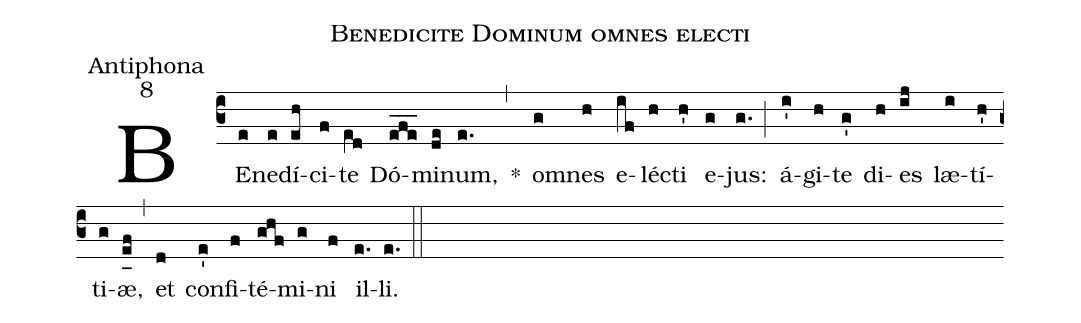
name:Benedicite Dominum omnes electi;
office-part:Antiphona;
mode:8;
%%
(c3) BE(e)ne(e)dí(eh)ci(f)te(e[ll:1]d) Dó(efe___)mi(de)num,(e.) *(,) o(g)mnes(h) e(if)lé(h)cti(h') e(g)jus:(g.) (;) á(i')gi(h)te(g') di(h)es(ij) læ(i)tí(h')ti(g)æ,(e_[uh:l]f) (,) et(d) con(e')fi(f)té(ghf)mi(g)ni(f) il(e.)li.(e.) (::)

%<eu>E(h) u(h) o(g) u(h) a(f) e.</eu>(e.) (::)
